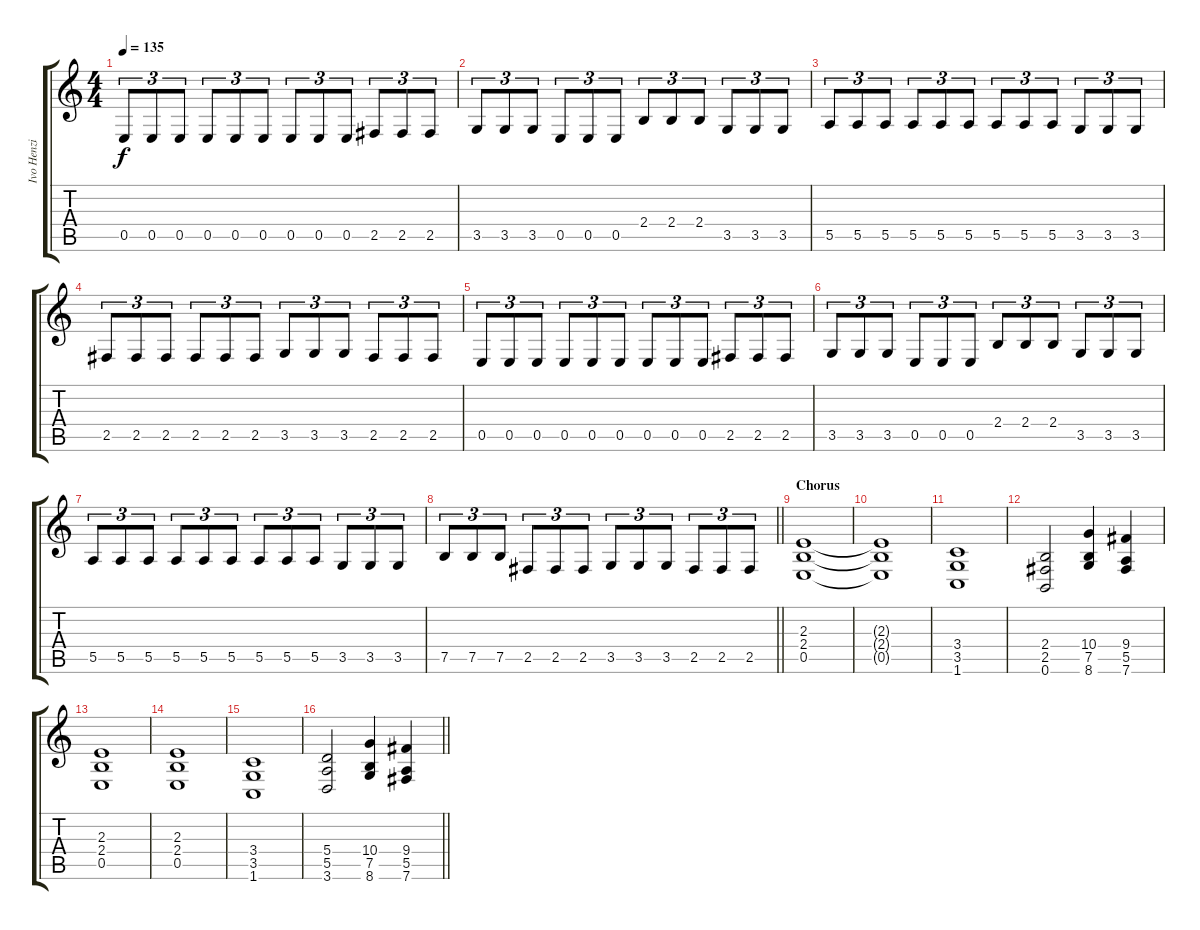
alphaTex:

\track ("Ivo Henzi" "Ivo Henzi") {instrument distortionguitar}
\staff {score tabs}
\tuning (B3 Gb3 D3 A2 E2 B1) {hide}
\ts (4 4)
\tempo 135
\clef g2
\ks c
0.5.8{tu (3 2) dy f} 0.5.8{tu (3 2)} 0.5.8{tu (3 2)} 0.5.8{tu (3 2)} 0.5.8{tu (3 2)} 0.5.8{tu (3 2)} 0.5.8{tu (3 2)} 0.5.8{tu (3 2)} 0.5.8{tu (3 2)} 2.5.8{tu (3 2)} 2.5.8{tu (3 2)} 2.5.8{tu (3 2)} |
3.5.8{tu (3 2)} 3.5.8{tu (3 2)} 3.5.8{tu (3 2)} 0.5.8{tu (3 2)} 0.5.8{tu (3 2)} 0.5.8{tu (3 2)} 2.4.8{tu (3 2)} 2.4.8{tu (3 2)} 2.4.8{tu (3 2)} 3.5.8{tu (3 2)} 3.5.8{tu (3 2)} 3.5.8{tu (3 2)} |
5.5.8{tu (3 2)} 5.5.8{tu (3 2)} 5.5.8{tu (3 2)} 5.5.8{tu (3 2)} 5.5.8{tu (3 2)} 5.5.8{tu (3 2)} 5.5.8{tu (3 2)} 5.5.8{tu (3 2)} 5.5.8{tu (3 2)} 3.5.8{tu (3 2)} 3.5.8{tu (3 2)} 3.5.8{tu (3 2)} |
2.5.8{tu (3 2)} 2.5.8{tu (3 2)} 2.5.8{tu (3 2)} 2.5.8{tu (3 2)} 2.5.8{tu (3 2)} 2.5.8{tu (3 2)} 3.5.8{tu (3 2)} 3.5.8{tu (3 2)} 3.5.8{tu (3 2)} 2.5.8{tu (3 2)} 2.5.8{tu (3 2)} 2.5.8{tu (3 2)} |
0.5.8{tu (3 2)} 0.5.8{tu (3 2)} 0.5.8{tu (3 2)} 0.5.8{tu (3 2)} 0.5.8{tu (3 2)} 0.5.8{tu (3 2)} 0.5.8{tu (3 2)} 0.5.8{tu (3 2)} 0.5.8{tu (3 2)} 2.5.8{tu (3 2)} 2.5.8{tu (3 2)} 2.5.8{tu (3 2)} |
3.5.8{tu (3 2)} 3.5.8{tu (3 2)} 3.5.8{tu (3 2)} 0.5.8{tu (3 2)} 0.5.8{tu (3 2)} 0.5.8{tu (3 2)} 2.4.8{tu (3 2)} 2.4.8{tu (3 2)} 2.4.8{tu (3 2)} 3.5.8{tu (3 2)} 3.5.8{tu (3 2)} 3.5.8{tu (3 2)} |
5.5.8{tu (3 2)} 5.5.8{tu (3 2)} 5.5.8{tu (3 2)} 5.5.8{tu (3 2)} 5.5.8{tu (3 2)} 5.5.8{tu (3 2)} 5.5.8{tu (3 2)} 5.5.8{tu (3 2)} 5.5.8{tu (3 2)} 3.5.8{tu (3 2)} 3.5.8{tu (3 2)} 3.5.8{tu (3 2)} |
\barLineRight lightlight
7.5.8{tu (3 2)} 7.5.8{tu (3 2)} 7.5.8{tu (3 2)} 2.5.8{tu (3 2)} 2.5.8{tu (3 2)} 2.5.8{tu (3 2)} 3.5.8{tu (3 2)} 3.5.8{tu (3 2)} 3.5.8{tu (3 2)} 2.5.8{tu (3 2)} 2.5.8{tu (3 2)} 2.5.8{tu (3 2)} |
\section ("" "Chorus")
(2.3 2.4 0.5).1{volume 15 instrument distortionguitar} |
(2.3{t} 2.4{t} 0.5{t}).1 |
(3.4 3.5 1.6).1 |
(2.4 2.5 0.6).2 (10.4 7.5 8.6).4 (9.4 5.5 7.6).4 |
(2.3 2.4 0.5).1 |
(2.3 2.4 0.5).1 |
(3.4 3.5 1.6).1 |
\barLineRight lightlight
(5.4 5.5 3.6).2 (10.4 7.5 8.6).4 (9.4 5.5 7.6).4
